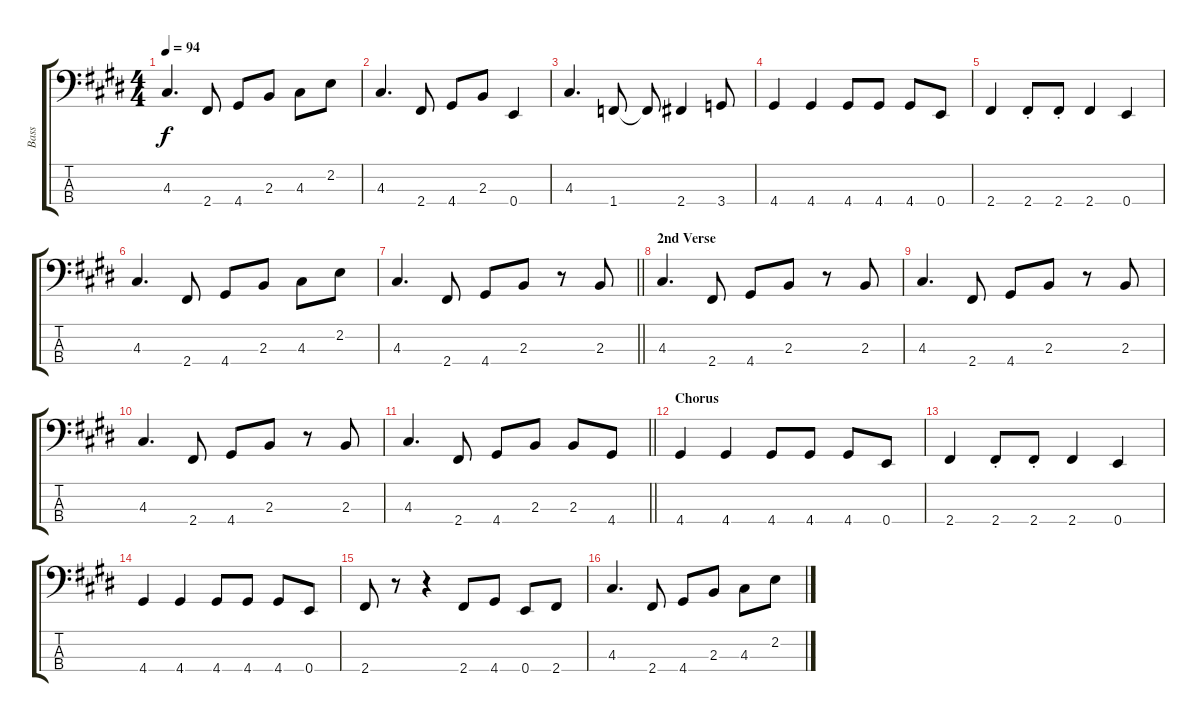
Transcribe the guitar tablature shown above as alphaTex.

\track ("Bass" "Bass") {instrument electricbassfinger}
\staff {score tabs}
\tuning (G2 D2 A1 E1) {hide}
\ts (4 4)
\tempo 94
\clef f4
\ks c#minor
4.3.4{d dy f} 2.4.8 4.4.8 2.3.8 4.3.8 2.2.8 |
4.3.4{d} 2.4.8 4.4.8 2.3.8 0.4.4 |
\ks e
4.3.4{d} 1.4.8 1.4{t}.8 2.4.4 3.4.8 |
\ks c#minor
4.4.4 4.4.4 4.4.8 4.4.8 4.4.8 0.4.8 |
2.4.4 2.4{st}.8 2.4{st}.8 2.4.4 0.4.4 |
4.3.4{d} 2.4.8 4.4.8 2.3.8 4.3.8 2.2.8 |
\barLineRight lightlight
\ks e
4.3.4{d} 2.4.8 4.4.8 2.3.8 r.8 2.3.8 |
\section ("" "2nd Verse")
\ks c#minor
4.3.4{d} 2.4.8 4.4.8 2.3.8 r.8 2.3.8 |
4.3.4{d} 2.4.8 4.4.8 2.3.8 r.8 2.3.8 |
4.3.4{d} 2.4.8 4.4.8 2.3.8 r.8 2.3.8 |
\barLineRight lightlight
\ks e
4.3.4{d} 2.4.8 4.4.8 2.3.8 2.3.8 4.4.8 |
\section ("" "Chorus")
\ks c#minor
4.4.4 4.4.4 4.4.8 4.4.8 4.4.8 0.4.8 |
2.4.4 2.4{st}.8 2.4{st}.8 2.4.4 0.4.4 |
4.4.4 4.4.4 4.4.8 4.4.8 4.4.8 0.4.8 |
\ks e
2.4.8 r.8 r.4 2.4.8 4.4.8 0.4.8 2.4.8 |
\ks c#minor
4.3.4{d} 2.4.8 4.4.8 2.3.8 4.3.8 2.2.8
